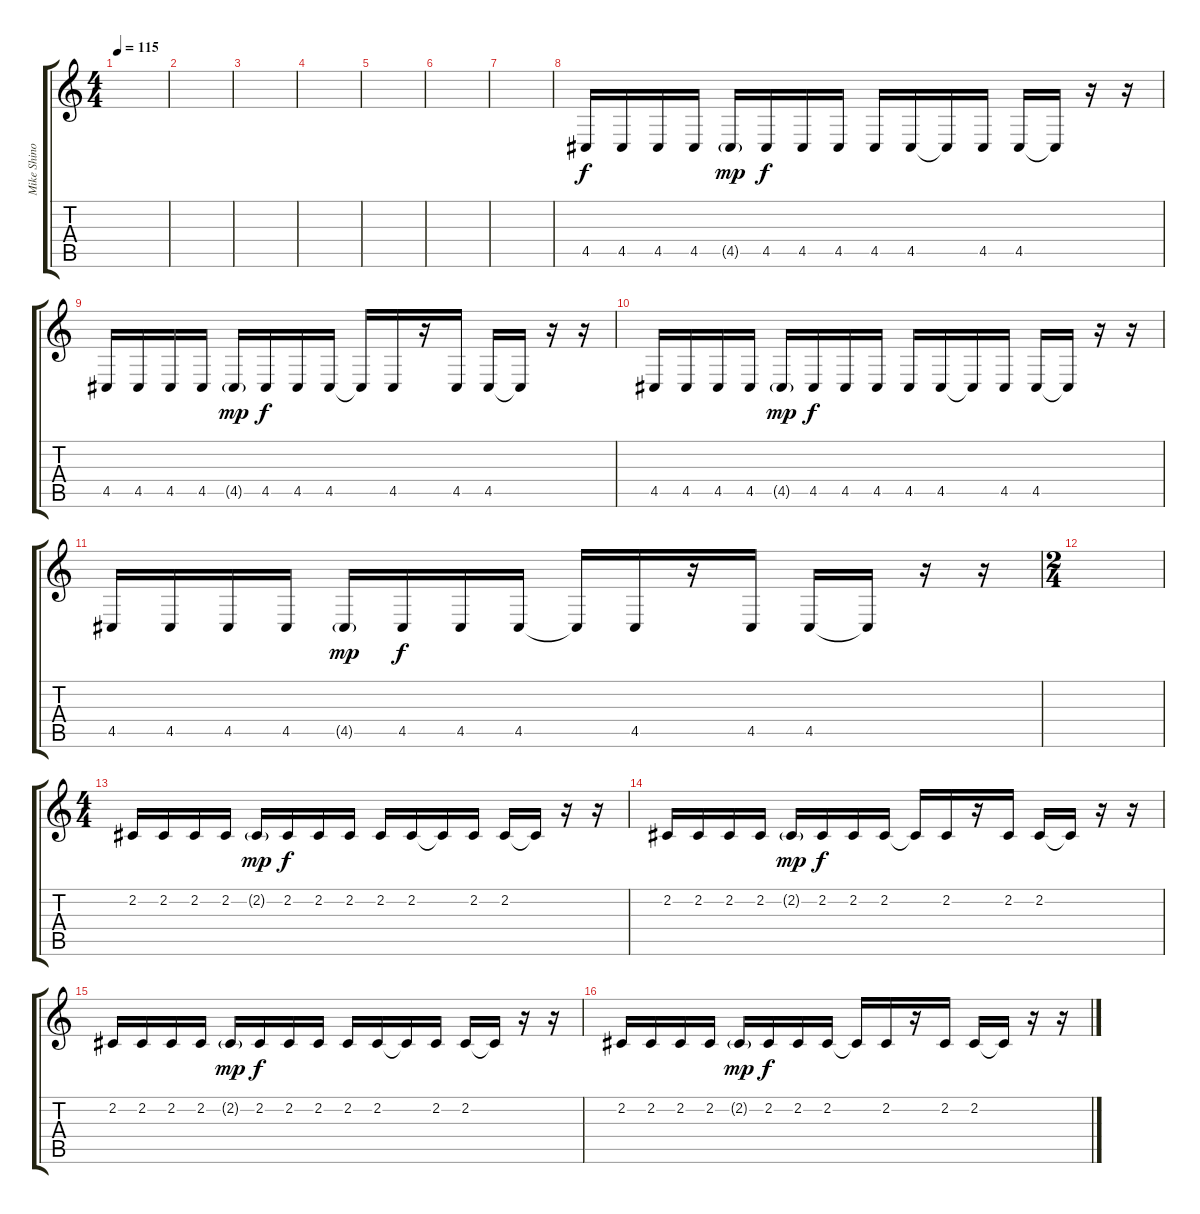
\track ("Mike Shinoda (MC)" "Mike Shino") {instrument electricgrandpiano}
\staff {score tabs}
\tuning (E4 B3 G3 D3 A2 E2) {hide}
\ts (4 4)
\tempo 115
\clef g2
\ks c
|
|
|
|
|
|
|
4.5.16 4.5.16 4.5.16 4.5.16 4.5{g}.16{dy mp} 4.5.16{dy f} 4.5.16 4.5.16 4.5.16 4.5.16 4.5{t}.16 4.5.16 4.5.16 4.5{t}.16 r.16 r.16 |
4.5.16 4.5.16 4.5.16 4.5.16 4.5{g}.16{dy mp} 4.5.16{dy f} 4.5.16 4.5.16 4.5{t}.16 4.5.16 r.16 4.5.16 4.5.16 4.5{t}.16 r.16 r.16 |
4.5.16 4.5.16 4.5.16 4.5.16 4.5{g}.16{dy mp} 4.5.16{dy f} 4.5.16 4.5.16 4.5.16 4.5.16 4.5{t}.16 4.5.16 4.5.16 4.5{t}.16 r.16 r.16 |
4.5.16 4.5.16 4.5.16 4.5.16 4.5{g}.16{dy mp} 4.5.16{dy f} 4.5.16 4.5.16 4.5{t}.16 4.5.16 r.16 4.5.16 4.5.16 4.5{t}.16 r.16 r.16 |
\ts (2 4)
|
\ts (4 4)
2.2.16 2.2.16 2.2.16 2.2.16 2.2{g}.16{dy mp} 2.2.16{dy f} 2.2.16 2.2.16 2.2.16 2.2.16 2.2{t}.16 2.2.16 2.2.16 2.2{t}.16 r.16 r.16 |
2.2.16 2.2.16 2.2.16 2.2.16 2.2{g}.16{dy mp} 2.2.16{dy f} 2.2.16 2.2.16 2.2{t}.16 2.2.16 r.16 2.2.16 2.2.16 2.2{t}.16 r.16 r.16 |
2.2.16 2.2.16 2.2.16 2.2.16 2.2{g}.16{dy mp} 2.2.16{dy f} 2.2.16 2.2.16 2.2.16 2.2.16 2.2{t}.16 2.2.16 2.2.16 2.2{t}.16 r.16 r.16 |
2.2.16 2.2.16 2.2.16 2.2.16 2.2{g}.16{dy mp} 2.2.16{dy f} 2.2.16 2.2.16 2.2{t}.16 2.2.16 r.16 2.2.16 2.2.16 2.2{t}.16 r.16 r.16
